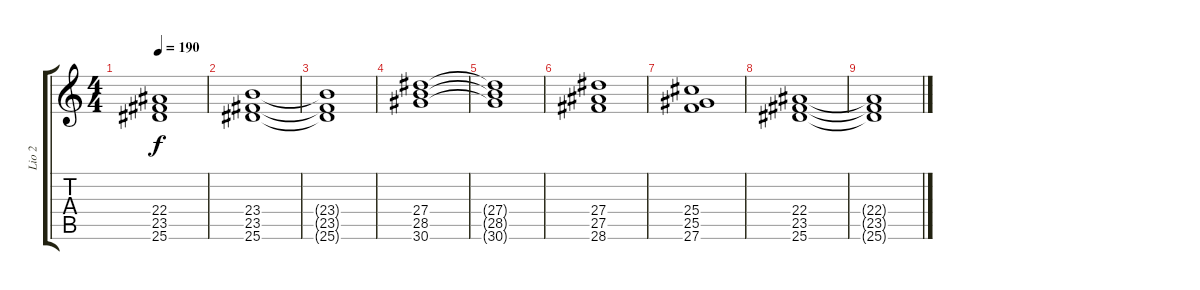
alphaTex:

\track ("Lio 2" "Lio 2") {instrument stringensemble1}
\staff {score tabs}
\tuning (D4 A3 F3 C3 G2 D2) {hide}
\ts (4 4)
\tempo 190
\clef g2
\ks c
(22.4{t} 23.5{t} 25.6{t}).1{dy f} |
(23.4 23.5 25.6).1 |
(23.4{t} 23.5{t} 25.6{t}).1 |
(27.4 28.5 30.6).1 |
(27.4{t} 28.5{t} 30.6{t}).1 |
(27.4 27.5 28.6).1 |
(25.4 25.5 27.6).1 |
(22.4 23.5 25.6).1 |
(22.4{t} 23.5{t} 25.6{t}).1
